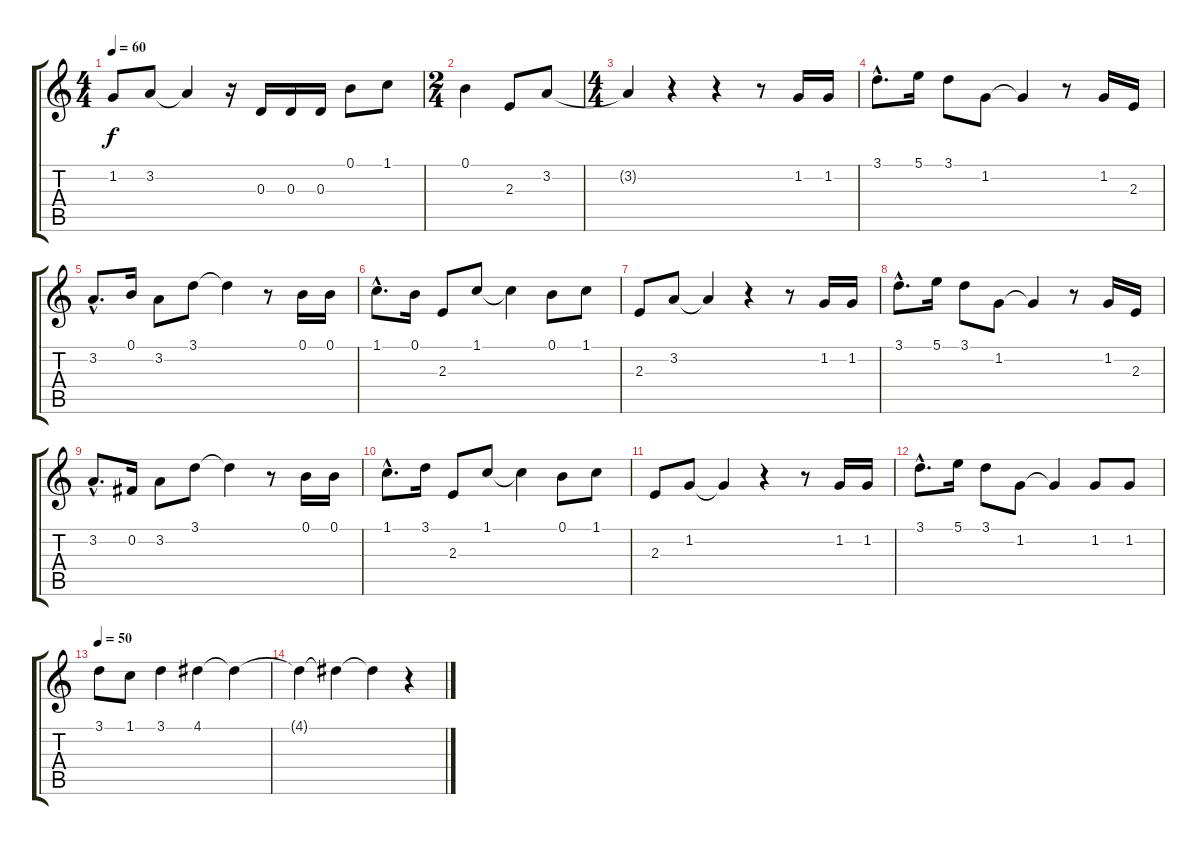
\track "" {instrument panflute}
\staff {score tabs}
\tuning (B4 Gb4 D4 A3 E3 B2) {hide}
\ts (4 4)
\tempo 60
\clef g2
\ks c
1.2.8{dy f} 3.2.8 3.2{t}.4 r.16 0.3.16 0.3.16 0.3.16 0.1.8 1.1.8 |
\ts (2 4)
0.1.4 2.3.8 3.2.8 |
\ts (4 4)
3.2{t}.4 r.4 r.4 r.8 1.2.16 1.2.16 |
3.1{hac}.8{d} 5.1.16 3.1.8 1.2.8 1.2{t}.4 r.8 1.2.16 2.3.16 |
3.2{hac}.8{d} 0.1.16 3.2.8 3.1.8 3.1{t}.4 r.8 0.1.16 0.1.16 |
1.1{hac}.8{d} 0.1.16 2.3.8 1.1.8 1.1{t}.4 0.1.8 1.1.8 |
2.3.8 3.2.8 3.2{t}.4 r.4 r.8 1.2.16 1.2.16 |
3.1{hac}.8{d} 5.1.16 3.1.8 1.2.8 1.2{t}.4 r.8 1.2.16 2.3.16 |
3.2{hac}.8{d} 0.2.16 3.2.8 3.1.8 3.1{t}.4 r.8 0.1.16 0.1.16 |
1.1{hac}.8{d} 3.1.16 2.3.8 1.1.8 1.1{t}.4 0.1.8 1.1.8 |
2.3.8 1.2.8 1.2{t}.4 r.4 r.8 1.2.16 1.2.16 |
3.1{hac}.8{d} 5.1.16 3.1.8 1.2.8 1.2{t}.4 1.2.8 1.2.8 |
\tempo 50
3.1.8 1.1.8 3.1.4 4.1.4{volume 0} 4.1{t}.4 |
4.1{t}.4 4.1{t}.4 4.1{t}.4 r.4
